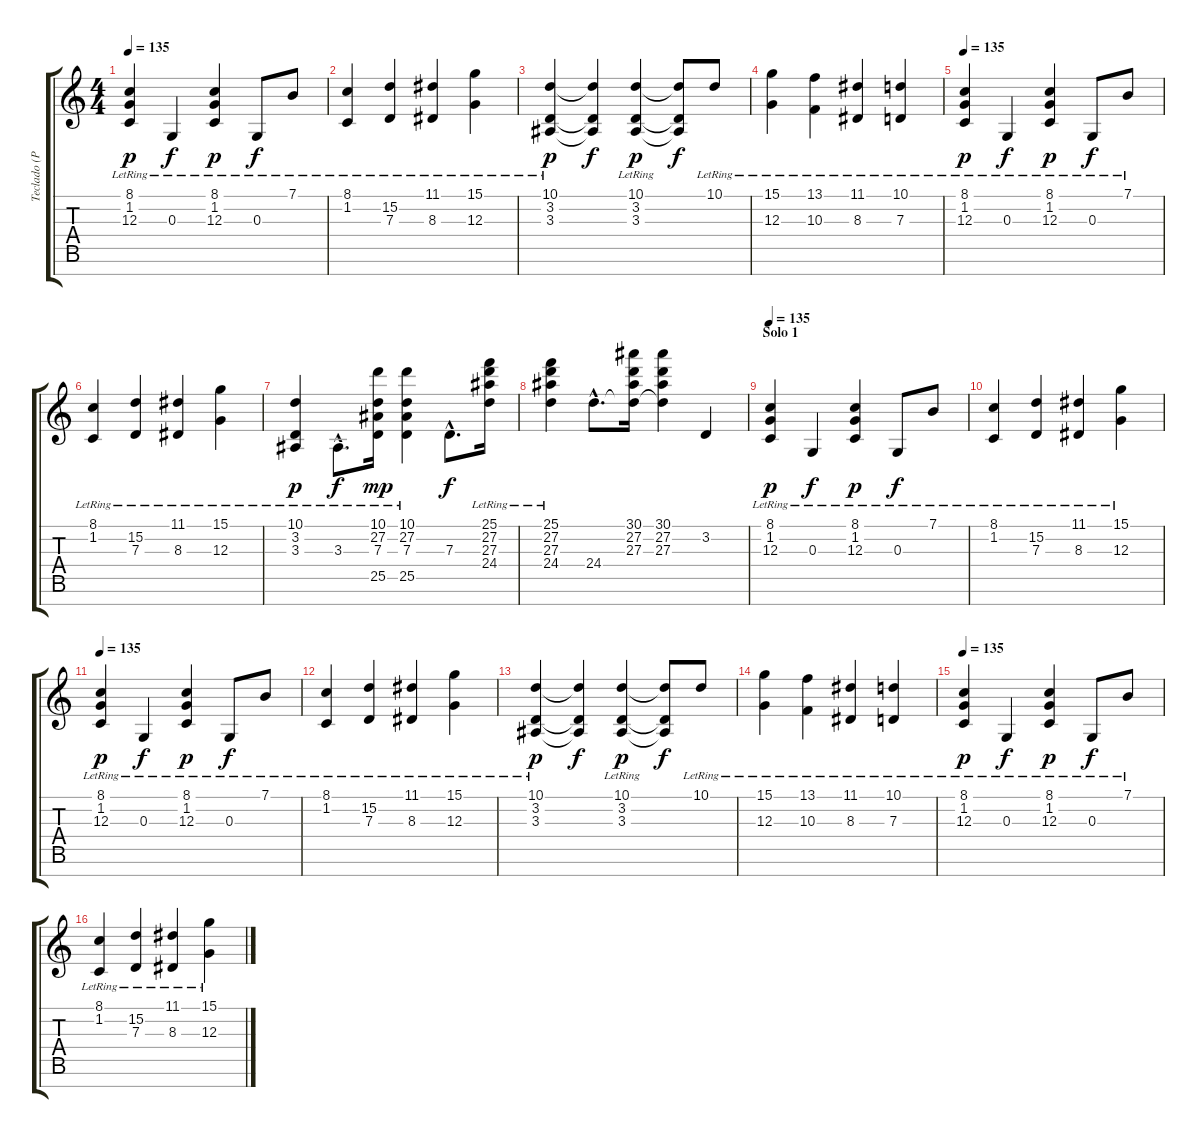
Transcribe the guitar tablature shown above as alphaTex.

\track ("Teclado (Punteos)" "Teclado (P") {instrument brightacousticpiano}
\staff {score tabs}
\tuning (E4 B3 G3 D3 A2 E2 B1) {hide}
\ts (4 4)
\tempo 135
\clef g2
\ks c
(8.1{lr} 1.2{lr} 12.3{lr}).4{dy p} 0.3{lr}.4{dy f} (8.1 1.2{lr} 12.3).4{dy p} 0.3{lr}.8{dy f} 7.1{lr}.8 |
(8.1{lr} 1.2{lr}).4 (15.2{lr} 7.3{lr}).4 (11.1{lr} 8.3{lr}).4 (15.1{lr} 12.3{lr}).4 |
(10.1{lr} 3.2{lr} 3.3{lr}).4{dy p} (10.1{t} 3.2{t} 3.3{t}).4{dy f} (10.1 3.2{lr} 3.3{lr}).4{dy p} (10.1{t} 3.2{t} 3.3{t}).8{dy f} 10.1{lr}.8 |
(15.1{lr} 12.3{lr}).4 (13.1{lr} 10.3{lr}).4 (11.1{lr} 8.3{lr}).4 (10.1{lr} 7.3{lr}).4 |
\tempo 135
(8.1{lr} 1.2{lr} 12.3{lr}).4{dy p} 0.3{lr}.4{dy f} (8.1 1.2{lr} 12.3).4{dy p} 0.3{lr}.8{dy f} 7.1{lr}.8 |
(8.1{lr} 1.2{lr}).4 (15.2{lr} 7.3{lr}).4 (11.1{lr} 8.3{lr}).4 (15.1{lr} 12.3{lr}).4 |
(10.1{lr} 3.2{lr} 3.3{lr}).4{dy p} 3.3{hac lr}.8{d dy f} (10.1{lr} 27.2{lr} 7.3{lr} 25.5{lr}).16{dy mp} (10.1{lr} 27.2{lr} 7.3{lr} 25.5{lr}).4 7.3{hac}.8{d dy f} (25.1{lr} 27.2{lr} 27.3{lr} 24.4{lr}).16 |
(25.1{lr} 27.2{lr} 27.3{lr} 24.4{lr}).4 24.4{hac}.8{d} (30.1 27.2 27.3 24.4{t}).16 (30.1 27.2 27.3 24.4{t}).4 3.2.4 |
\section ("" "Solo 1")
\tempo 135
(8.1{lr} 1.2{lr} 12.3{lr}).4{dy p} 0.3{lr}.4{dy f} (8.1 1.2{lr} 12.3).4{dy p} 0.3{lr}.8{dy f} 7.1{lr}.8 |
(8.1{lr} 1.2{lr}).4 (15.2{lr} 7.3{lr}).4 (11.1{lr} 8.3{lr}).4 (15.1{lr} 12.3{lr}).4 |
\tempo 135
(8.1{lr} 1.2{lr} 12.3{lr}).4{dy p} 0.3{lr}.4{dy f} (8.1 1.2{lr} 12.3).4{dy p} 0.3{lr}.8{dy f} 7.1{lr}.8 |
(8.1{lr} 1.2{lr}).4 (15.2{lr} 7.3{lr}).4 (11.1{lr} 8.3{lr}).4 (15.1{lr} 12.3{lr}).4 |
(10.1{lr} 3.2{lr} 3.3{lr}).4{dy p} (10.1{t} 3.2{t} 3.3{t}).4{dy f} (10.1 3.2{lr} 3.3{lr}).4{dy p} (10.1{t} 3.2{t} 3.3{t}).8{dy f} 10.1{lr}.8 |
(15.1{lr} 12.3{lr}).4 (13.1{lr} 10.3{lr}).4 (11.1{lr} 8.3{lr}).4 (10.1{lr} 7.3{lr}).4 |
\tempo 135
(8.1{lr} 1.2{lr} 12.3{lr}).4{dy p} 0.3{lr}.4{dy f} (8.1 1.2{lr} 12.3).4{dy p} 0.3{lr}.8{dy f} 7.1{lr}.8 |
(8.1{lr} 1.2{lr}).4 (15.2{lr} 7.3{lr}).4 (11.1{lr} 8.3{lr}).4 (15.1{lr} 12.3{lr}).4
